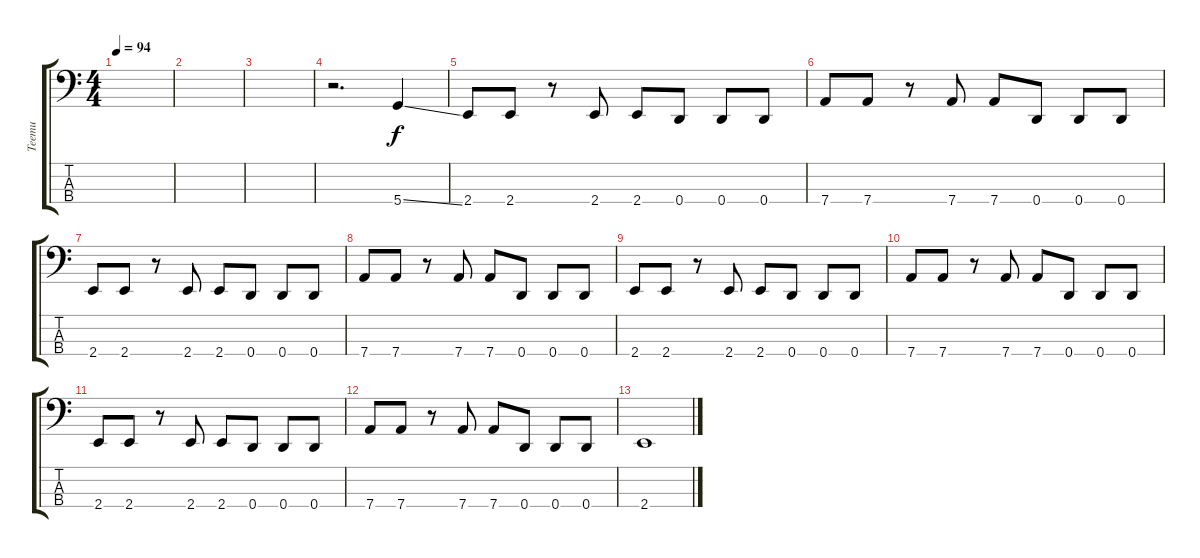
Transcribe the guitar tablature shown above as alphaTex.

\track ("Teemu" "Teemu") {instrument electricbasspick}
\staff {score tabs}
\tuning (F2 C2 G1 D1) {hide}
\ts (4 4)
\tempo 94
\clef f4
\ks c
|
|
|
r.2{d} 5.4{ss}.4 |
2.4.8 2.4.8 r.8 2.4.8 2.4.8 0.4.8 0.4.8 0.4.8 |
7.4.8 7.4.8 r.8 7.4.8 7.4.8 0.4.8 0.4.8 0.4.8 |
2.4.8 2.4.8 r.8 2.4.8 2.4.8 0.4.8 0.4.8 0.4.8 |
7.4.8 7.4.8 r.8 7.4.8 7.4.8 0.4.8 0.4.8 0.4.8 |
2.4.8 2.4.8 r.8 2.4.8 2.4.8 0.4.8 0.4.8 0.4.8 |
7.4.8 7.4.8 r.8 7.4.8 7.4.8 0.4.8 0.4.8 0.4.8 |
2.4.8 2.4.8 r.8 2.4.8 2.4.8 0.4.8 0.4.8 0.4.8 |
7.4.8 7.4.8 r.8 7.4.8 7.4.8 0.4.8 0.4.8 0.4.8 |
2.4.1
